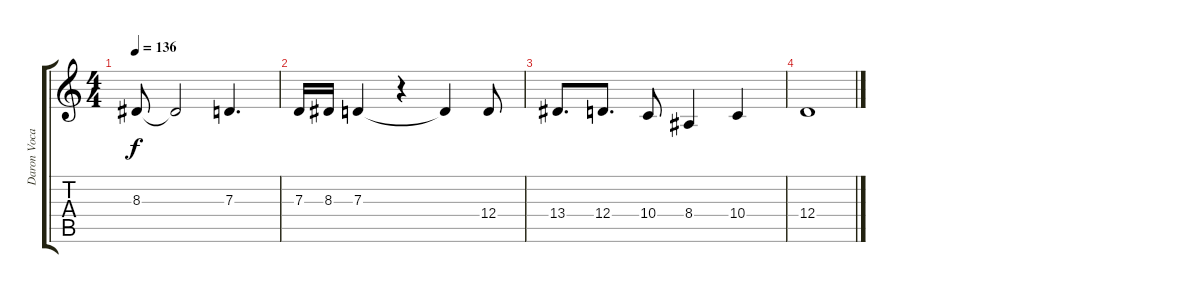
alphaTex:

\track ("Daron Vocals" "Daron Voca") {instrument lead2sawtooth}
\staff {score tabs}
\tuning (E4 B3 G3 D3 A2 E2) {hide}
\ts (4 4)
\tempo 136
\clef g2
\ks c
8.3.8{dy f} 8.3{t}.2 7.3.4{d} |
7.3.16 8.3.16 7.3.4 r.4 7.3{t}.4 12.4.8 |
13.4.8{d} 12.4.8{d} 10.4.8 8.4.4 10.4.4 |
12.4.1
